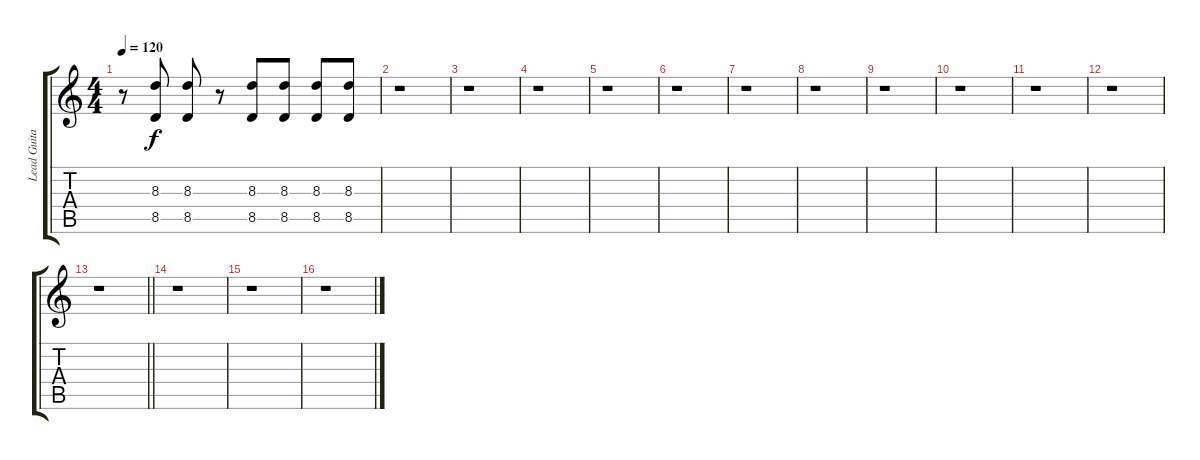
\track ("Lead Guitar 1" "Lead Guita") {instrument distortionguitar}
\staff {score tabs}
\tuning (Eb4 B3 Gb3 B2 Gb2 B1) {hide}
\ts (4 4)
\tempo 120
\clef g2
\ks c
r.8{dy f} (8.3 8.5).8 (8.3 8.5).8 r.8 (8.3 8.5).8 (8.3 8.5).8 (8.3 8.5).8 (8.3 8.5).8 |
r.1 |
r.1 |
r.1 |
r.1 |
r.1 |
r.1 |
r.1 |
r.1 |
r.1 |
r.1 |
r.1 |
\barLineRight lightlight
r.1 |
r.1 |
r.1 |
r.1
